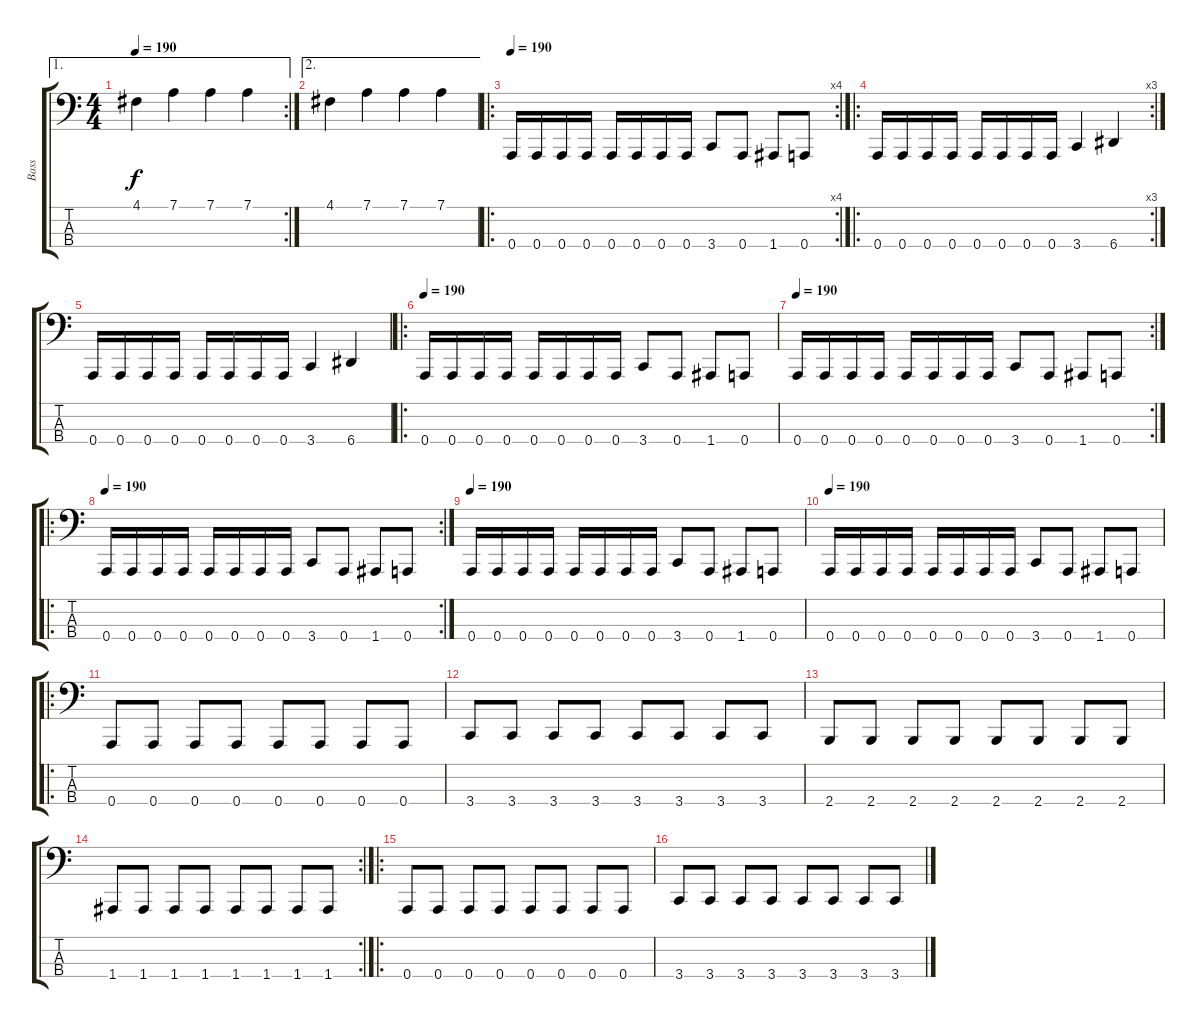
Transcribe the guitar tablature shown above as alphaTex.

\track ("Bass" "Bass") {instrument electricbassfinger}
\staff {score tabs}
\tuning (D2 A1 E1 A0) {hide}
\ae 1
\rc 2
\ts (4 4)
\tempo 190
\clef f4
\ks c
4.1.4{dy f} 7.1.4 7.1.4 7.1.4 |
\ae 2
4.1.4 7.1.4 7.1.4 7.1.4 |
\ro
\rc 4
\tempo 190
0.4.16 0.4.16 0.4.16 0.4.16 0.4.16 0.4.16 0.4.16 0.4.16 3.4.8 0.4.8 1.4.8 0.4.8 |
\ro
\rc 3
0.4.16 0.4.16 0.4.16 0.4.16 0.4.16 0.4.16 0.4.16 0.4.16 3.4.4 6.4.4 |
0.4.16 0.4.16 0.4.16 0.4.16 0.4.16 0.4.16 0.4.16 0.4.16 3.4.4 6.4.4 |
\ro
\tempo 190
0.4.16 0.4.16 0.4.16 0.4.16 0.4.16 0.4.16 0.4.16 0.4.16 3.4.8 0.4.8 1.4.8 0.4.8 |
\rc 2
\tempo 190
0.4.16 0.4.16 0.4.16 0.4.16 0.4.16 0.4.16 0.4.16 0.4.16 3.4.8 0.4.8 1.4.8 0.4.8 |
\ro
\rc 2
\tempo 190
0.4.16 0.4.16 0.4.16 0.4.16 0.4.16 0.4.16 0.4.16 0.4.16 3.4.8 0.4.8 1.4.8 0.4.8 |
\tempo 190
0.4.16 0.4.16 0.4.16 0.4.16 0.4.16 0.4.16 0.4.16 0.4.16 3.4.8 0.4.8 1.4.8 0.4.8 |
\tempo 190
0.4.16 0.4.16 0.4.16 0.4.16 0.4.16 0.4.16 0.4.16 0.4.16 3.4.8 0.4.8 1.4.8 0.4.8 |
\ro
0.4.8 0.4.8 0.4.8 0.4.8 0.4.8 0.4.8 0.4.8 0.4.8 |
3.4.8 3.4.8 3.4.8 3.4.8 3.4.8 3.4.8 3.4.8 3.4.8 |
2.4.8 2.4.8 2.4.8 2.4.8 2.4.8 2.4.8 2.4.8 2.4.8 |
\rc 2
1.4.8 1.4.8 1.4.8 1.4.8 1.4.8 1.4.8 1.4.8 1.4.8 |
\ro
0.4.8 0.4.8 0.4.8 0.4.8 0.4.8 0.4.8 0.4.8 0.4.8 |
3.4.8 3.4.8 3.4.8 3.4.8 3.4.8 3.4.8 3.4.8 3.4.8
